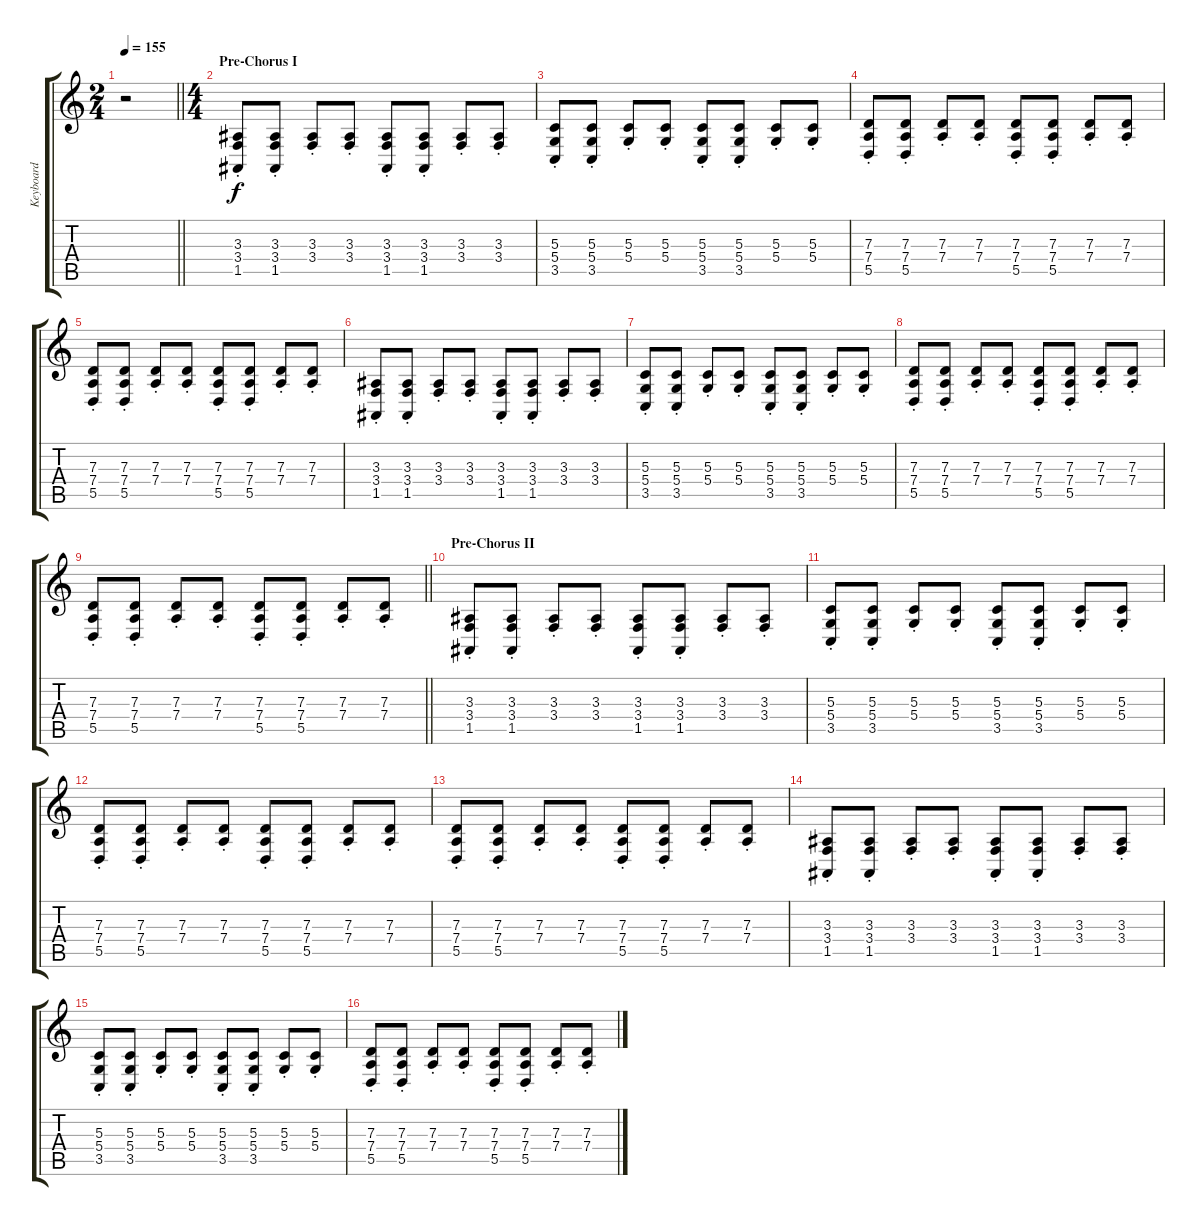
\track ("Keyboard" "Keyboard") {instrument lead8bassandlead}
\staff {score tabs}
\tuning (E4 B3 G3 D3 A2 E2) {hide}
\ts (2 4)
\tempo 155
\clef g2
\barLineRight lightlight
\ks c
r.2{dy f instrument lead8bassandlead} |
\ts (4 4)
\section ("" "Pre-Chorus I")
(3.3{st} 3.4{st} 1.5{st}).8 (3.3{st} 3.4{st} 1.5{st}).8 (3.3{st} 3.4{st}).8 (3.3{st} 3.4{st}).8 (3.3{st} 3.4{st} 1.5{st}).8 (3.3{st} 3.4{st} 1.5{st}).8 (3.3{st} 3.4{st}).8 (3.3{st} 3.4{st}).8 |
(5.3{st} 5.4{st} 3.5{st}).8 (5.3{st} 5.4{st} 3.5{st}).8 (5.3{st} 5.4{st}).8 (5.3{st} 5.4{st}).8 (5.3{st} 5.4{st} 3.5{st}).8 (5.3{st} 5.4{st} 3.5{st}).8 (5.3{st} 5.4{st}).8 (5.3{st} 5.4{st}).8 |
(7.3{st} 7.4{st} 5.5{st}).8 (7.3{st} 7.4{st} 5.5{st}).8 (7.3{st} 7.4{st}).8 (7.3{st} 7.4{st}).8 (7.3{st} 7.4{st} 5.5{st}).8 (7.3{st} 7.4{st} 5.5{st}).8 (7.3{st} 7.4{st}).8 (7.3{st} 7.4{st}).8 |
(7.3{st} 7.4{st} 5.5{st}).8 (7.3{st} 7.4{st} 5.5{st}).8 (7.3{st} 7.4{st}).8 (7.3{st} 7.4{st}).8 (7.3{st} 7.4{st} 5.5{st}).8 (7.3{st} 7.4{st} 5.5{st}).8 (7.3{st} 7.4{st}).8 (7.3{st} 7.4{st}).8 |
(3.3{st} 3.4{st} 1.5{st}).8 (3.3{st} 3.4{st} 1.5{st}).8 (3.3{st} 3.4{st}).8 (3.3{st} 3.4{st}).8 (3.3{st} 3.4{st} 1.5{st}).8 (3.3{st} 3.4{st} 1.5{st}).8 (3.3{st} 3.4{st}).8 (3.3{st} 3.4{st}).8 |
(5.3{st} 5.4{st} 3.5{st}).8 (5.3{st} 5.4{st} 3.5{st}).8 (5.3{st} 5.4{st}).8 (5.3{st} 5.4{st}).8 (5.3{st} 5.4{st} 3.5{st}).8 (5.3{st} 5.4{st} 3.5{st}).8 (5.3{st} 5.4{st}).8 (5.3{st} 5.4{st}).8 |
(7.3{st} 7.4{st} 5.5{st}).8 (7.3{st} 7.4{st} 5.5{st}).8 (7.3{st} 7.4{st}).8 (7.3{st} 7.4{st}).8 (7.3{st} 7.4{st} 5.5{st}).8 (7.3{st} 7.4{st} 5.5{st}).8 (7.3{st} 7.4{st}).8 (7.3{st} 7.4{st}).8 |
\barLineRight lightlight
(7.3{st} 7.4{st} 5.5{st}).8 (7.3{st} 7.4{st} 5.5{st}).8 (7.3{st} 7.4{st}).8 (7.3{st} 7.4{st}).8 (7.3{st} 7.4{st} 5.5{st}).8 (7.3{st} 7.4{st} 5.5{st}).8 (7.3{st} 7.4{st}).8 (7.3{st} 7.4{st}).8 |
\section ("" "Pre-Chorus II")
(3.3{st} 3.4{st} 1.5{st}).8 (3.3{st} 3.4{st} 1.5{st}).8 (3.3{st} 3.4{st}).8 (3.3{st} 3.4{st}).8 (3.3{st} 3.4{st} 1.5{st}).8 (3.3{st} 3.4{st} 1.5{st}).8 (3.3{st} 3.4{st}).8 (3.3{st} 3.4{st}).8 |
(5.3{st} 5.4{st} 3.5{st}).8 (5.3{st} 5.4{st} 3.5{st}).8 (5.3{st} 5.4{st}).8 (5.3{st} 5.4{st}).8 (5.3{st} 5.4{st} 3.5{st}).8 (5.3{st} 5.4{st} 3.5{st}).8 (5.3{st} 5.4{st}).8 (5.3{st} 5.4{st}).8 |
(7.3{st} 7.4{st} 5.5{st}).8 (7.3{st} 7.4{st} 5.5{st}).8 (7.3{st} 7.4{st}).8 (7.3{st} 7.4{st}).8 (7.3{st} 7.4{st} 5.5{st}).8 (7.3{st} 7.4{st} 5.5{st}).8 (7.3{st} 7.4{st}).8 (7.3{st} 7.4{st}).8 |
(7.3{st} 7.4{st} 5.5{st}).8 (7.3{st} 7.4{st} 5.5{st}).8 (7.3{st} 7.4{st}).8 (7.3{st} 7.4{st}).8 (7.3{st} 7.4{st} 5.5{st}).8 (7.3{st} 7.4{st} 5.5{st}).8 (7.3{st} 7.4{st}).8 (7.3{st} 7.4{st}).8 |
(3.3{st} 3.4{st} 1.5{st}).8 (3.3{st} 3.4{st} 1.5{st}).8 (3.3{st} 3.4{st}).8 (3.3{st} 3.4{st}).8 (3.3{st} 3.4{st} 1.5{st}).8 (3.3{st} 3.4{st} 1.5{st}).8 (3.3{st} 3.4{st}).8 (3.3{st} 3.4{st}).8 |
(5.3{st} 5.4{st} 3.5{st}).8 (5.3{st} 5.4{st} 3.5{st}).8 (5.3{st} 5.4{st}).8 (5.3{st} 5.4{st}).8 (5.3{st} 5.4{st} 3.5{st}).8 (5.3{st} 5.4{st} 3.5{st}).8 (5.3{st} 5.4{st}).8 (5.3{st} 5.4{st}).8 |
(7.3{st} 7.4{st} 5.5{st}).8 (7.3{st} 7.4{st} 5.5{st}).8 (7.3{st} 7.4{st}).8 (7.3{st} 7.4{st}).8 (7.3{st} 7.4{st} 5.5{st}).8 (7.3{st} 7.4{st} 5.5{st}).8 (7.3{st} 7.4{st}).8 (7.3{st} 7.4{st}).8
